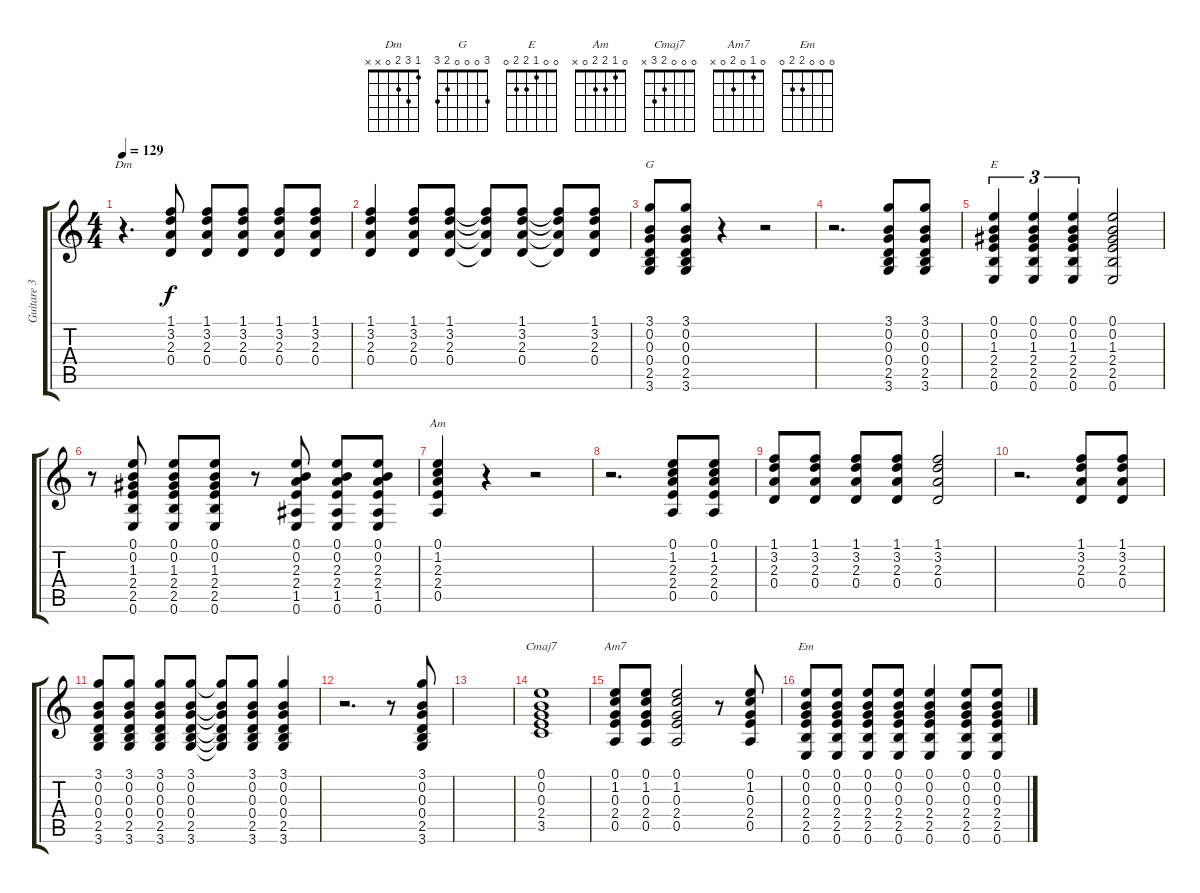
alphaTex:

\track ("Guitare 3" "Guitare 3") {instrument acousticguitarnylon}
\staff {score tabs}
\tuning (E4 B3 G3 D3 A2 E2) {hide}
\chord ("Dm" 1 3 2 0 x x)
\chord ("G" 3 0 0 0 2 3)
\chord ("E" 0 0 1 2 2 0)
\chord ("Am" 0 1 2 2 0 x)
\chord ("Cmaj7" 0 0 0 2 3 x)
\chord ("Am7" 0 1 0 2 0 x)
\chord ("Em" 0 0 0 2 2 0)
\ts (4 4)
\tempo 129
\clef g2
\ks c
r.4{d ch "Dm" dy f} (1.1 3.2 2.3 0.4).8 (1.1 3.2 2.3 0.4).8 (1.1 3.2 2.3 0.4).8 (1.1 3.2 2.3 0.4).8 (1.1 3.2 2.3 0.4).8 |
(1.1 3.2 2.3 0.4).4 (1.1 3.2 2.3 0.4).8 (1.1 3.2 2.3 0.4).8 (1.1{t} 3.2{t} 2.3{t} 0.4{t}).8 (1.1 3.2 2.3 0.4).8 (1.1{t} 3.2{t} 2.3{t} 0.4{t}).8 (1.1 3.2 2.3 0.4).8 |
(3.1 0.2 0.3 0.4 2.5 3.6).8{ch "G"} (3.1 0.2 0.3 0.4 2.5 3.6).8 r.4 r.2 |
r.2{d} (3.1 0.2 0.3 0.4 2.5 3.6).8 (3.1 0.2 0.3 0.4 2.5 3.6).8 |
(0.1 0.2 1.3 2.4 2.5 0.6).4{tu (3 2) ch "E"} (0.1 0.2 1.3 2.4 2.5 0.6).4{tu (3 2)} (0.1 0.2 1.3 2.4 2.5 0.6).4{tu (3 2)} (0.1 0.2 1.3 2.4 2.5 0.6).2 |
r.8 (0.1 0.2 1.3 2.4 2.5 0.6).8 (0.1 0.2 1.3 2.4 2.5 0.6).8 (0.1 0.2 1.3 2.4 2.5 0.6).8 r.8 (0.1 0.2 2.3 2.4 1.5 0.6).8 (0.1 0.2 2.3 2.4 1.5 0.6).8 (0.1 0.2 2.3 2.4 1.5 0.6).8 |
(0.1 1.2 2.3 2.4 0.5).4{ch "Am"} r.4 r.2 |
r.2{d} (0.1 1.2 2.3 2.4 0.5).8 (0.1 1.2 2.3 2.4 0.5).8 |
(1.1 3.2 2.3 0.4).8 (1.1 3.2 2.3 0.4).8 (1.1 3.2 2.3 0.4).8 (1.1 3.2 2.3 0.4).8 (1.1 3.2 2.3 0.4).2 |
r.2{d} (1.1 3.2 2.3 0.4).8 (1.1 3.2 2.3 0.4).8 |
(3.1 0.2 0.3 0.4 2.5 3.6).8 (3.1 0.2 0.3 0.4 2.5 3.6).8 (3.1 0.2 0.3 0.4 2.5 3.6).8 (3.1 0.2 0.3 0.4 2.5 3.6).8 (3.1{t} 0.2{t} 0.3{t} 0.4{t} 2.5{t} 3.6{t}).8 (3.1 0.2 0.3 0.4 2.5 3.6).8 (3.1 0.2 0.3 0.4 2.5 3.6).4 |
r.2{d} r.8 (3.1 0.2 0.3 0.4 2.5 3.6).8 |
|
(0.1 0.2 0.3 2.4 3.5).1{ch "Cmaj7"} |
(0.1 1.2 0.3 2.4 0.5).8{ch "Am7"} (0.1 1.2 0.3 2.4 0.5).8 (0.1 1.2 0.3 2.4 0.5).2 r.8 (0.1 1.2 0.3 2.4 0.5).8 |
(0.1 0.2 0.3 2.4 2.5 0.6).8{ch "Em"} (0.1 0.2 0.3 2.4 2.5 0.6).8 (0.1 0.2 0.3 2.4 2.5 0.6).8 (0.1 0.2 0.3 2.4 2.5 0.6).8 (0.1 0.2 0.3 2.4 2.5 0.6).4 (0.1 0.2 0.3 2.4 2.5 0.6).8 (0.1 0.2 0.3 2.4 2.5 0.6).8
